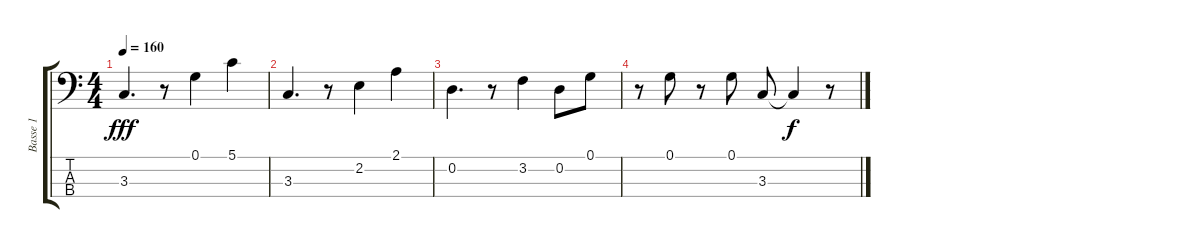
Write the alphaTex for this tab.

\track ("Basse 1" "Basse 1") {mute instrument electricbassfinger}
\staff {score tabs}
\tuning (G2 D2 A1 E1) {hide}
\ts (4 4)
\tempo 160
\clef f4
\ks c
3.3.4{d dy fff} r.8 0.1.4 5.1.4 |
3.3.4{d} r.8 2.2.4 2.1.4 |
0.2.4{d} r.8 3.2.4 0.2.8 0.1.8 |
r.8 0.1.8 r.8 0.1.8 3.3.8 3.3{t}.4{dy f} r.8
